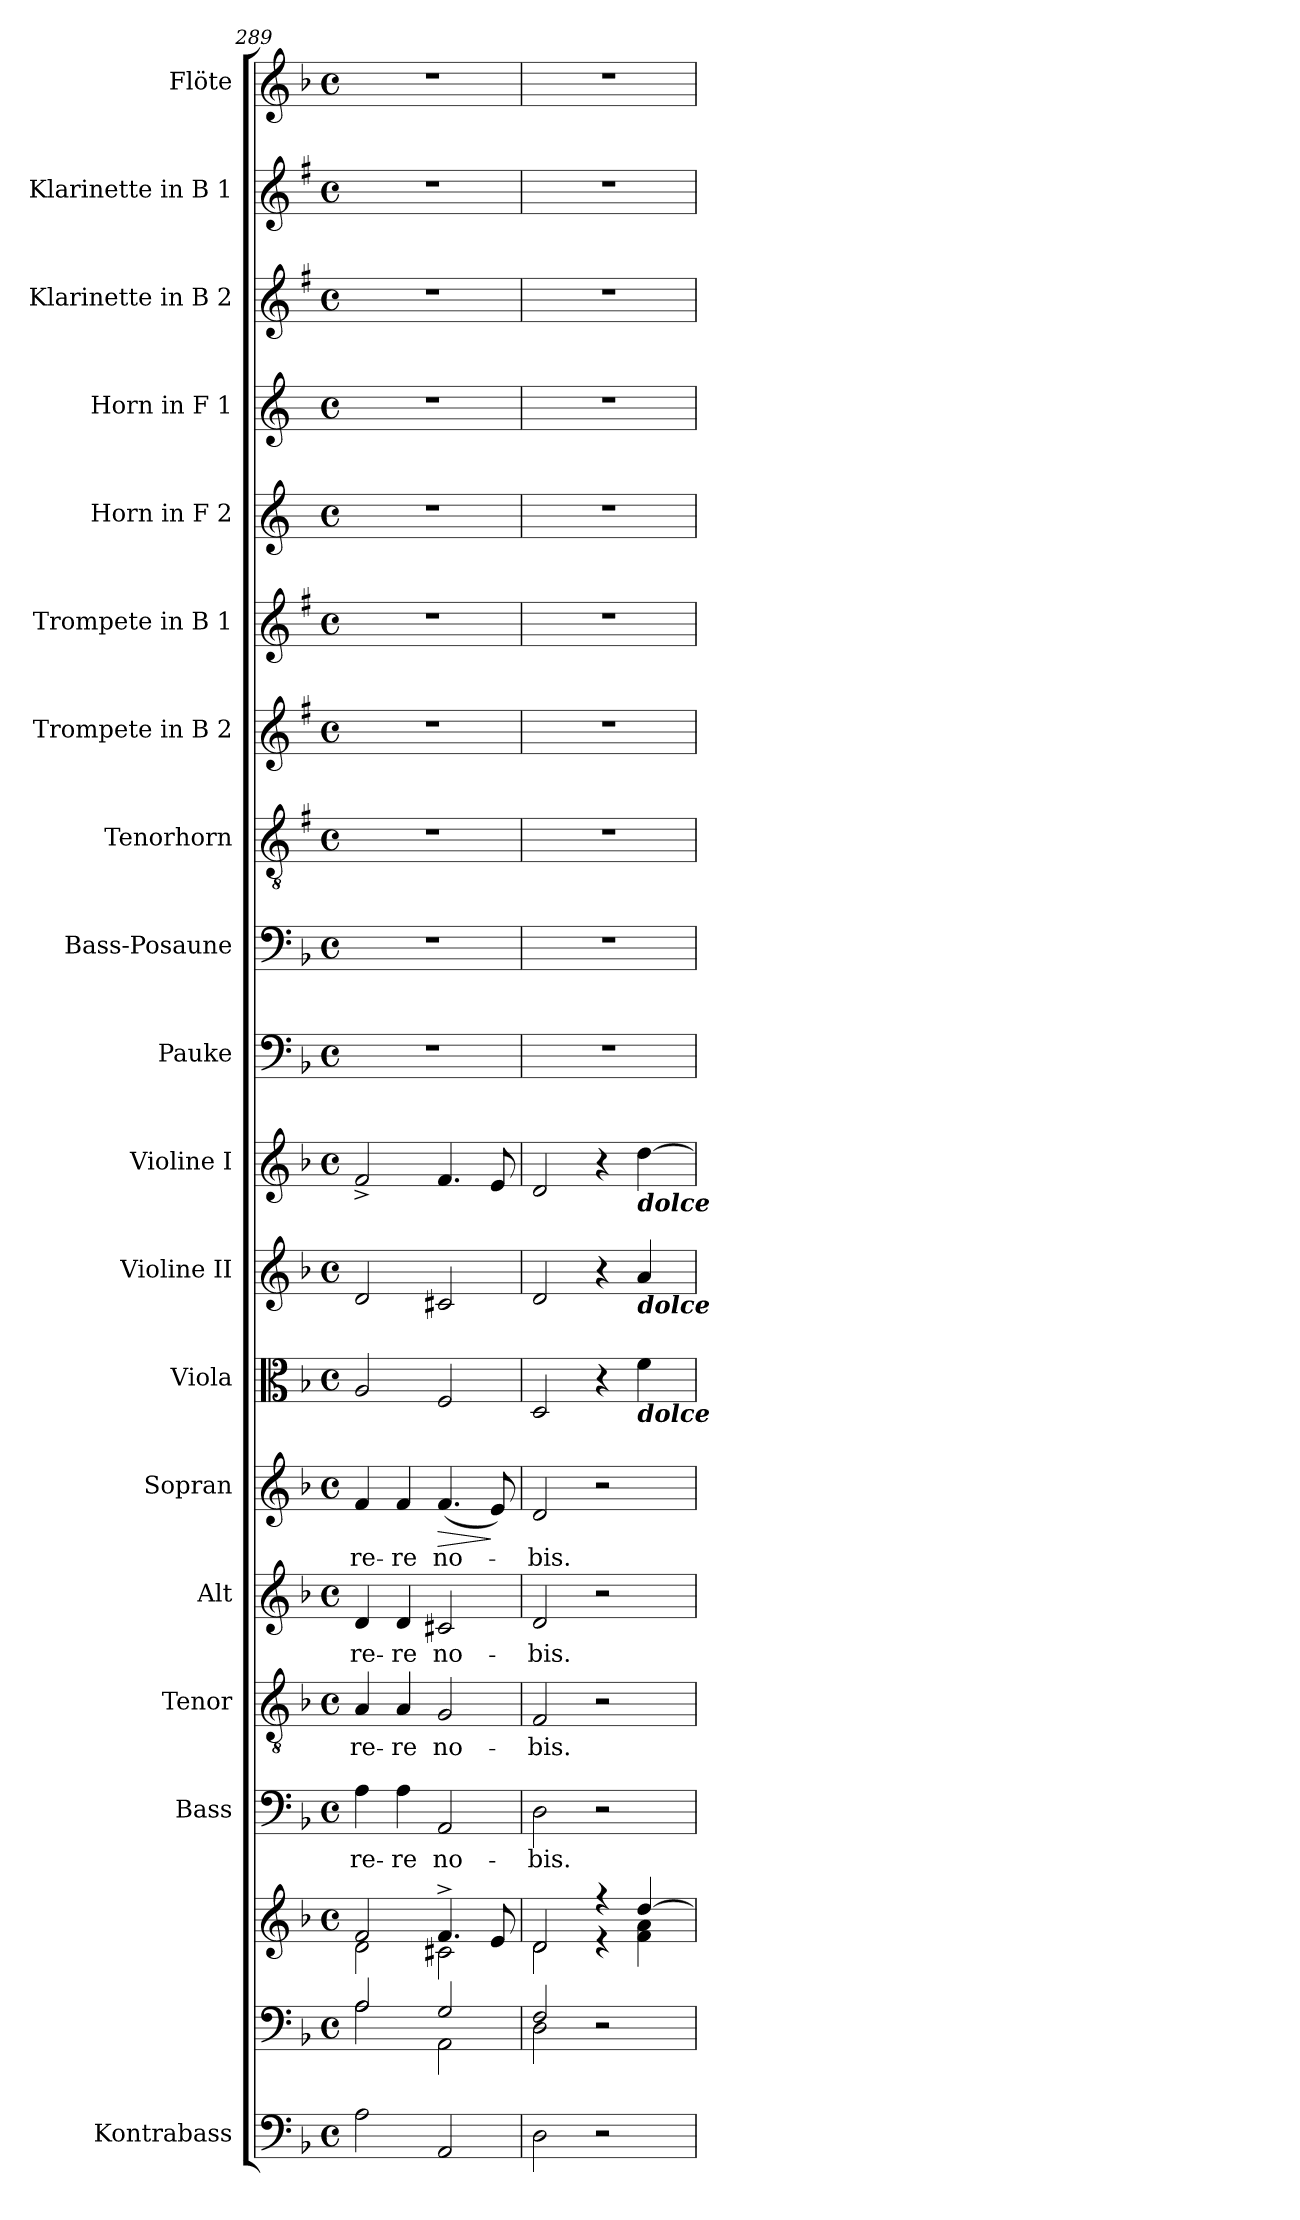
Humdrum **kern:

**kern	**kern	**kern	**kern	**text	**kern	**text	**kern	**text	**kern	**text	**dynam	**kern	**kern	**kern	**kern	**kern	**kern	**kern	**kern	**kern	**kern	**kern	**kern	**kern
*part19	*part18	*part18	*part17	*part17	*part16	*part16	*part15	*part15	*part14	*part14	*part14	*part13	*part12	*part11	*part10	*part9	*part8	*part7	*part6	*part5	*part4	*part3	*part2	*part1
*staff20	*staff19	*staff18	*staff17	*staff17	*staff16	*staff16	*staff15	*staff15	*staff14	*staff14	*staff14	*staff13	*staff12	*staff11	*staff10	*staff9	*staff8	*staff7	*staff6	*staff5	*staff4	*staff3	*staff2	*staff1
*I"Kontrabass	*	*	*I"Bass	*	*I"Tenor	*	*I"Alt	*	*I"Sopran	*	*	*I"Viola	*I"Violine II	*I"Violine I	*I"Pauke	*I"Bass-Posaune	*I"Tenorhorn	*I"Trompete in B 2	*I"Trompete in B 1	*I"Horn in F 2	*I"Horn in F 1	*I"Klarinette in B 2	*I"Klarinette in B 1	*I"Flöte
*I'Kb.	*	*	*I'B	*	*I'T	*	*I'A	*	*I'S	*	*	*I'Vla.	*I'Vl. II	*I'Vl. I	*I'Pk.	*I'B. Pos.	*I'T	*	*	*I'Hrn. 2	*I'Hrn. 1	*	*	*I'Fl.
*clefF4	*clefF4	*clefG2	*clefF4	*	*clefGv2	*	*clefG2	*	*clefG2	*	*	*clefC3	*clefG2	*clefG2	*clefF4	*clefF4	*clefGv2	*clefG2	*clefG2	*clefG2	*clefG2	*clefG2	*clefG2	*clefG2
*ITrd7c12	*	*	*	*	*	*	*	*	*	*	*	*	*	*	*	*	*ITrd1c2	*ITrd1c2	*ITrd1c2	*ITrd4c7	*ITrd4c7	*ITrd1c2	*ITrd1c2	*
*k[b-]	*k[b-]	*k[b-]	*k[b-]	*	*k[b-]	*	*k[b-]	*	*k[b-]	*	*	*k[b-]	*k[b-]	*k[b-]	*k[b-]	*k[b-]	*k[b-]	*k[b-]	*k[b-]	*k[b-]	*k[b-]	*k[b-]	*k[b-]	*k[b-]
*F:	*F:	*F:	*F:	*	*F:	*	*F:	*	*F:	*	*	*F:	*F:	*F:	*F:	*F:	*F:	*F:	*F:	*F:	*F:	*F:	*F:	*F:
*M4/4	*M4/4	*M4/4	*M4/4	*	*M4/4	*	*M4/4	*	*M4/4	*	*	*M4/4	*M4/4	*M4/4	*M4/4	*M4/4	*M4/4	*M4/4	*M4/4	*M4/4	*M4/4	*M4/4	*M4/4	*M4/4
*met(c)	*met(c)	*met(c)	*met(c)	*	*met(c)	*	*met(c)	*	*met(c)	*	*	*met(c)	*met(c)	*met(c)	*met(c)	*met(c)	*met(c)	*met(c)	*met(c)	*met(c)	*met(c)	*met(c)	*met(c)	*met(c)
=289	=289	=289	=289	=289	=289	=289	=289	=289	=289	=289	=289	=289	=289	=289	=289	=289	=289	=289	=289	=289	=289	=289	=289	=289
*	*^	*^	*	*	*	*	*	*	*	*	*	*	*	*	*	*	*	*	*	*	*	*	*	*
!	!	!	!	!	!	!LO:LY:b	!	!LO:LY:b	!	!LO:LY:b	!	!LO:LY:b	!	!	!	!	!	!	!	!	!	!	!	!	!	!
2AA\	2A/	2A\	2f/	2d\	4A\	-re-	4A/	-re-	4d/	-re-	4f/	-re-	.	2A/	2d/	2f^</	1r	1r	1r	1r	1r	1r	1r	1r	1r	1r
!	!	!	!	!	!	!LO:LY:b	!	!LO:LY:b	!	!LO:LY:b	!	!LO:LY:b	!	!	!	!	!	!	!	!	!	!	!	!	!	!
.	.	.	.	.	4A\	-re	4A/	-re	4d/	-re	4f/	-re	.	.	.	.	.	.	.	.	.	.	.	.	.	.
!	!	!	!	!	!	!LO:LY:b	!	!LO:LY:b	!	!LO:LY:b	!	!LO:LY:b	!LO:HP:b	!	!	!	!	!	!	!	!	!	!	!	!	!
2AAA/	2G/	2AA\	4.f^>/	2c#X\	2AA/	no-	2G/	no-	2c#X/	no-	(<4.f/	no-	>	2F/	2c#X/	4.f/	.	.	.	.	.	.	.	.	.	.
.	.	.	8e/	.	.	.	.	.	.	.	8e/)	.	]	.	.	8e/	.	.	.	.	.	.	.	.	.	.
=290	=290	=290	=290	=290	=290	=290	=290	=290	=290	=290	=290	=290	=290	=290	=290	=290	=290	=290	=290	=290	=290	=290	=290	=290	=290	=290
!	!	!	!	!	!	!LO:LY:b	!	!LO:LY:b	!	!LO:LY:b	!	!LO:LY:b	!	!	!	!	!	!	!	!	!	!	!	!	!	!
2DD\	2F/	2D\	2d/	2d\	2D\	-bis.	2F/	-bis.	2d/	-bis.	2d/	-bis.	.	2D/	2d/	2d/	1r	1r	1r	1r	1r	1r	1r	1r	1r	1r
2r	2r	2ryy	4r	4r	2r	.	2r	.	2r	.	2r	.	.	4r	4r	4r	.	.	.	.	.	.	.	.	.	.
!	!	!	!	!	!	!	!	!	!	!	!	!	!	!	!	!LO:TX:b:Bi:t=dolce	!	!	!	!	!	!	!	!	!	!
!	!	!	!	!	!	!	!	!	!	!	!	!	!	!	!LO:TX:b:Bi:t=dolce	!	!	!	!	!	!	!	!	!	!	!
!	!	!	!	!	!	!	!	!	!	!	!	!	!	!LO:TX:b:Bi:t=dolce	!	!	!	!	!	!	!	!	!	!	!	!
.	.	.	[>4dd/	4f\ 4a\	.	.	.	.	.	.	.	.	.	4f\	4a/	[4dd\	.	.	.	.	.	.	.	.	.	.
*	*v	*v	*	*	*	*	*	*	*	*	*	*	*	*	*	*	*	*	*	*	*	*	*	*	*	*
*	*	*v	*v	*	*	*	*	*	*	*	*	*	*	*	*	*	*	*	*	*	*	*	*	*	*
=	=	=	=	=	=	=	=	=	=	=	=	=	=	=	=	=	=	=	=	=	=	=	=	=
*-	*-	*-	*-	*-	*-	*-	*-	*-	*-	*-	*-	*-	*-	*-	*-	*-	*-	*-	*-	*-	*-	*-	*-	*-
